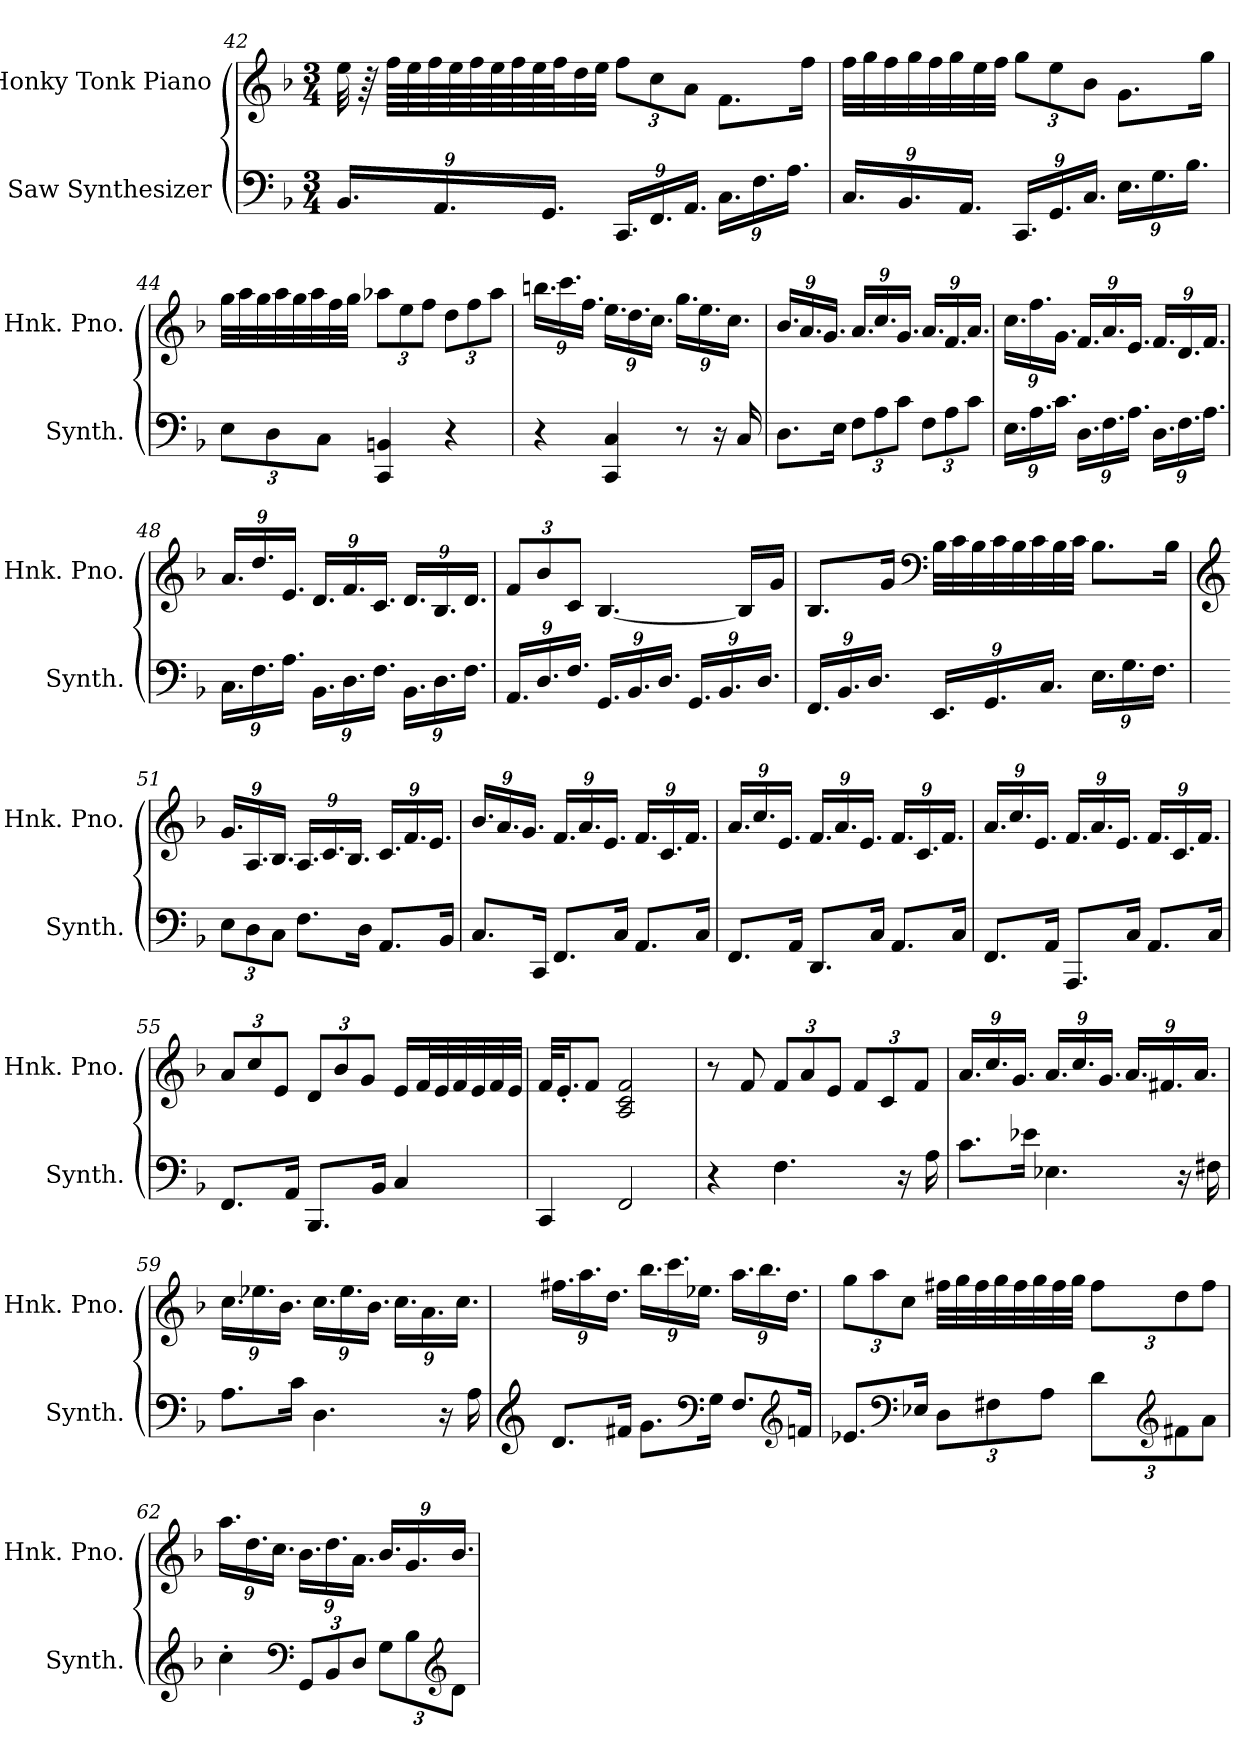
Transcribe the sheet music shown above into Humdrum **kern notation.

**kern	**kern
*part2	*part1
*staff2	*staff1
*I"Saw Synthesizer	*I"Honky Tonk Piano
*I'Synth.	*I'Hnk. Pno.
*clefF4	*clefG2
*k[b-]	*k[b-]
*M3/4	*M3/4
*Xbrackettup	*
=42	=42
18.BB-/LL	32ee\
.	64r
.	64ff\LLLL
.	64ee\
.	64ff\
18.AA/	.
.	64ee\
.	64ff\
.	64ee\
.	64ff\
.	64ee\
18.GG/JJ	.
.	64ff\J
.	32dd\
.	32ee\JJJ
*	*Xbrackettup
18.CC/LL	12ff\L
18.FF/	12cc\
18.AA/JJ	12a\J
18.C\LL	8.f\L
18.F\	.
18.A\JJ	.
.	16ff\Jk
!!LO:LB:g=z
=43	=43
18.C/LL	32ff\LLL
.	32gg\
.	32ff\
18.BB-/	.
.	32gg\
.	32ff\
.	32gg\
18.AA/JJ	.
.	32ee\
.	32ff\JJJ
18.CC/LL	12gg\L
18.GG/	12ee\
18.C/JJ	12b-\J
18.E\LL	8.g\L
18.G\	.
18.B-\JJ	.
.	16gg\Jk
=44	=44
12E\L	32gg\LLL
.	32aa\
.	32gg\
12D\	.
.	32aa\
.	32gg\
.	32aa\
12C\J	.
.	32ff\
.	32gg\JJJ
4CC/ 4BBn/	12aa-X\L
.	12ee\
.	12ff\J
4r	12dd\L
.	12ff\
.	12aa-\J
!!LO:LB:g=z
=45	=45
4r	18.bbn\LL
.	18.ccc\
.	18.ff\JJ
4CC/ 4C/	18.ee\LL
.	18.dd\
.	18.cc\JJ
8r	18.gg\LL
.	18.ee\
16r	.
.	18.cc\JJ
16C/	.
=46	=46
8.D\L	18.b-/LL
.	18.a/
.	18.g/JJ
16E\Jk	.
12F\L	18.a/LL
12A\	18.cc/
12c\J	18.g/JJ
12F\L	18.a/LL
12A\	18.f/
12c\J	18.a/JJ
=47	=47
18.E\LL	18.cc\LL
18.A\	18.ff\
18.c\JJ	18.g\JJ
18.D\LL	18.f/LL
18.F\	18.a/
18.A\JJ	18.e/JJ
18.D\LL	18.f/LL
18.F\	18.d/
18.A\JJ	18.f/JJ
!!LO:PB:g=z
=48	=48
18.C\LL	18.a/LL
18.F\	18.dd/
18.A\JJ	18.e/JJ
18.BB-\LL	18.d/LL
18.D\	18.f/
18.F\JJ	18.c/JJ
18.BB-\LL	18.d/LL
18.D\	18.B-/
18.F\JJ	18.d/JJ
=49	=49
18.AA/LL	12f/L
18.D/	12b-/
18.F/JJ	12c/J
18.GG/LL	[4.B-/
18.BB-/	.
18.D/JJ	.
18.GG/LL	.
18.BB-/	.
.	16B-/LL]
18.D/JJ	.
.	16g/JJ
!!LO:LB:g=z
=50	=50
18.FF/LL	8.B-/L
18.BB-/	.
18.D/JJ	.
.	16g/Jk
*	*clefF4
18.EE/LL	32B-\LLL
.	32c\
.	32B-\
18.GG/	.
.	32c\
.	32B-\
.	32c\
18.C/JJ	.
.	32B-\
.	32c\JJJ
18.E\LL	8.B-\L
18.G\	.
18.F\JJ	.
.	16B-\Jk
=51	=51
*	*clefG2
12E\L	18.g/LL
12D\	18.A/
12C\J	18.B-/JJ
8.F\L	18.A/LL
.	18.c/
.	18.B-/JJ
16D\Jk	.
8.AA/L	18.c/LL
.	18.f/
.	18.e/JJ
16BB-/Jk	.
!!LO:LB:g=z
=52	=52
8.C/L	18.b-/LL
.	18.a/
.	18.g/JJ
16CC/Jk	.
8.FF/L	18.f/LL
.	18.a/
.	18.e/JJ
16C/Jk	.
8.AA/L	18.f/LL
.	18.c/
.	18.f/JJ
16C/Jk	.
=53	=53
8.FF/L	18.a/LL
.	18.cc/
.	18.e/JJ
16AA/Jk	.
8.DD/L	18.f/LL
.	18.a/
.	18.e/JJ
16C/Jk	.
8.AA/L	18.f/LL
.	18.c/
.	18.f/JJ
16C/Jk	.
=54	=54
8.FF/L	18.a/LL
.	18.cc/
.	18.e/JJ
16AA/Jk	.
8.AAA/L	18.f/LL
.	18.a/
.	18.e/JJ
16C/Jk	.
8.AA/L	18.f/LL
.	18.c/
.	18.f/JJ
16C/Jk	.
!!LO:LB:g=z
=55	=55
8.FF/L	12a/L
.	12cc/
.	12e/J
16AA/Jk	.
8.BBB-/L	12d/L
.	12b-/
.	12g/J
16BB-/Jk	.
4C/	16e/LL
.	32f/L
.	32e/
.	32f/
.	32e/
.	32f/
.	32e/JJJ
=56	=56
4CC/	32f/KLL
.	16.e'/J
.	8f/J
2FF/	2A/ 2c/ 2f/
=57	=57
4r	8r
.	8f/
4.F\	12f/L
.	12a/
.	12e/J
.	12f/L
.	12c/
16r	.
.	12f/J
16A\	.
!!LO:LB:g=z
=58	=58
8.c\L	18.a/LL
.	18.cc/
.	18.g/JJ
16e-X\Jk	.
4.E-X\	18.a/LL
.	18.cc/
.	18.g/JJ
.	18.a/LL
.	18.f#X/
16r	.
.	18.a/JJ
16F#X\	.
=59	=59
8.A\L	18.cc\LL
.	18.ee-X\
.	18.b-\JJ
16c\Jk	.
4.D\	18.cc\LL
.	18.ee-\
.	18.b-\JJ
.	18.cc\LL
.	18.a\
16r	.
.	18.cc\JJ
16A\	.
!!LO:LB:g=z
=60	=60
*clefG2	*
8.d/L	18.ff#X\LL
.	18.aa\
.	18.dd\JJ
16f#X/Jk	.
8.g\L	18.bb-\LL
.	18.ccc\
.	18.ee-X\JJ
*clefF4	*
16G\Jk	.
8.F/L	18.aa\LL
.	18.bb-\
.	18.dd\JJ
*clefG2	*
16fn/Jk	.
=61	=61
8.e-X/L	12gg\L
.	12aa\
.	12cc\J
*clefF4	*
16E-X/Jk	.
12D\L	32ff#X\LLL
.	32gg\
.	32ff#\
12F#X\	.
.	32gg\
.	32ff#\
.	32gg\
12A\J	.
.	32ff#\
.	32gg\JJJ
12d\L	12ff#\L
*clefG2	*
12f#X\	12dd\
12a\J	12ff#\J
!!LO:PB:g=z
=62	=62
4cc'\	18.aa\LL
.	18.dd\
.	18.cc\JJ
*clefF4	*
12GG/L	18.b-\LL
12BB-/	18.dd\
12D/J	18.a\JJ
12G\L	18.b-/LL
12B-\	18.g/
*clefG2	*
12d\J	18.b-/JJ
=	=
*-	*-
